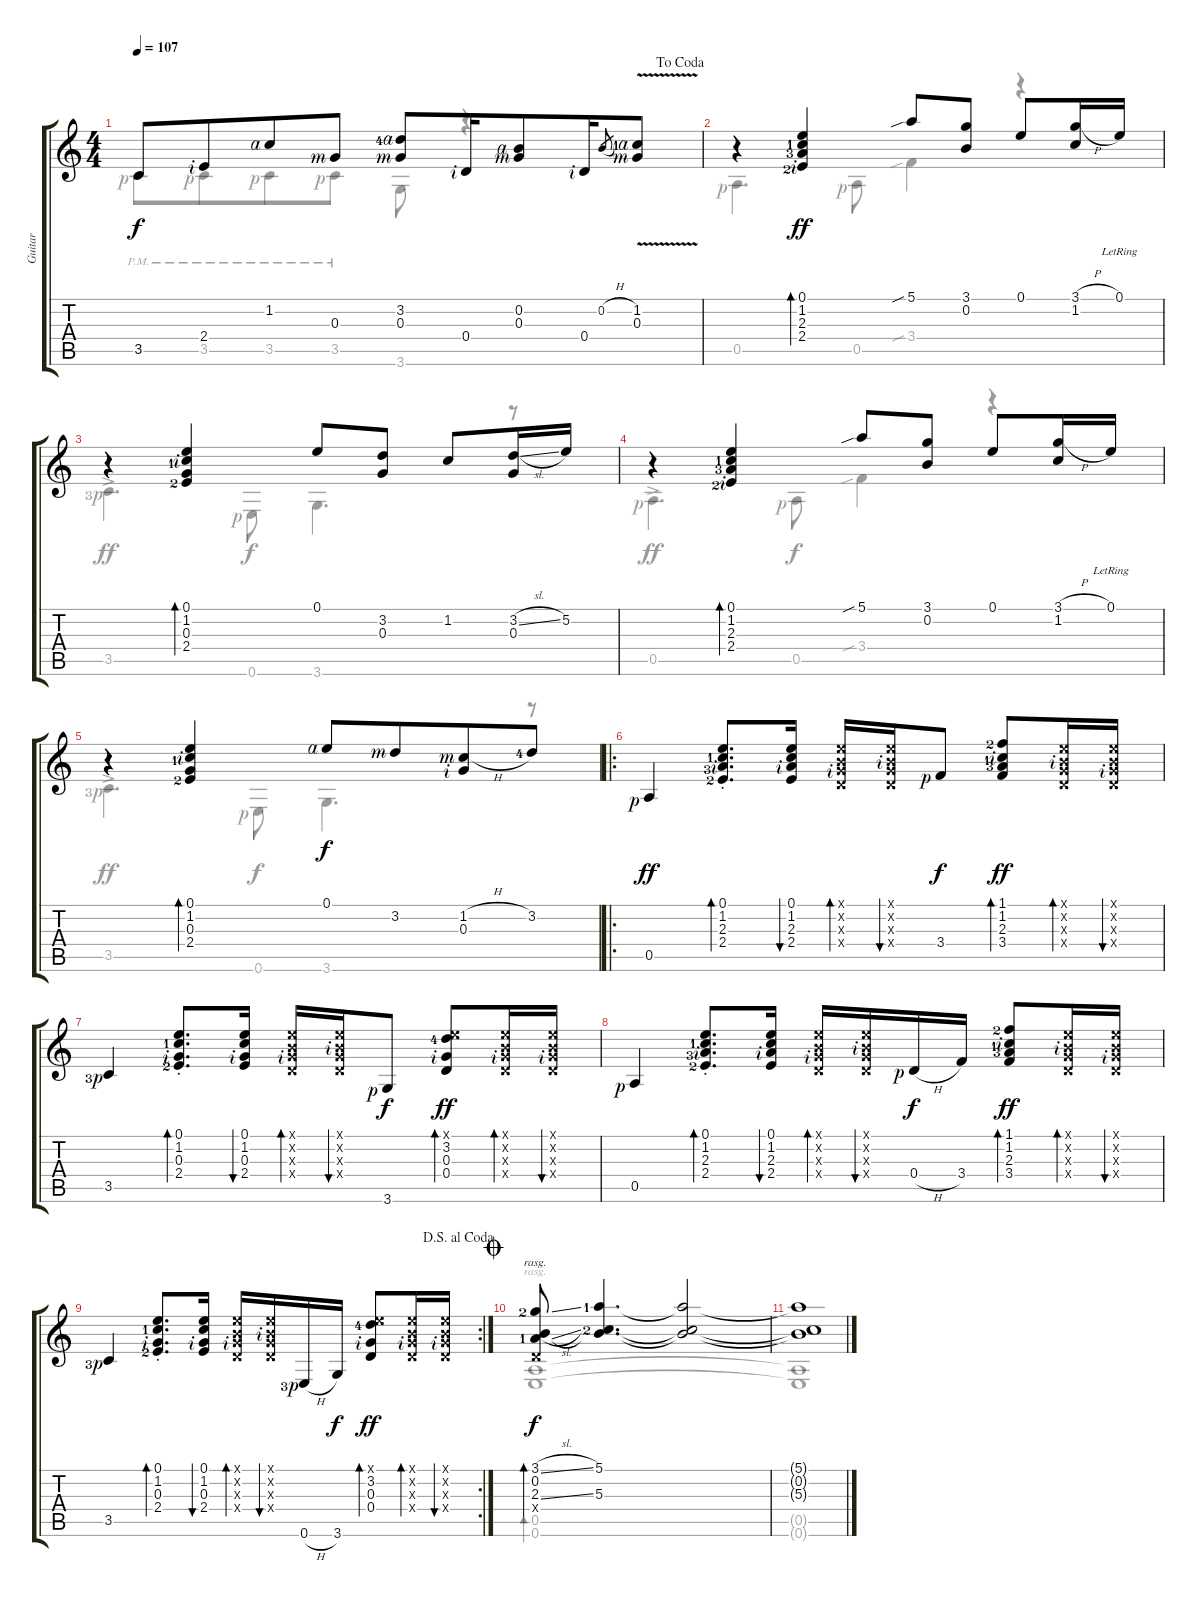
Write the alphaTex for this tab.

\track ("Guitar" "Guitar") {instrument acousticguitarnylon}
\staff {score tabs}
\tuning (E4 B3 G3 D3 A2 E2) {hide}
\voice
\ts (4 4)
\jump dacoda
\tempo 107
\clef g2
\ks c
3.5.8{dy f} 2.4{rf 2}.8{beam merge} 1.2{rf 4}.8 0.3{rf 3}.8 (3.2{lf 5 rf 4} 0.3{rf 3}).8 0.4{rf 2}.16 (0.2{rf 4} 0.3{rf 3}).8{beam merge} 0.4{rf 2}.16 0.2{h}.8{gr} (1.2{v lf 2 rf 4} 0.3{rf 3}).8 |
r.4 (0.1 1.2{lf 2} 2.3{lf 4} 2.4{lf 3 rf 2}).4{bd 60 dy ff} 5.1{sib}.8 (3.1 0.2).8 0.1.8 (3.1{h} 1.2).16 0.1{lr}.16 |
r.4 (0.1 1.2{lf 2 rf 2} 0.3 2.4{lf 3}).4{bd 60} 0.1.8 (3.2 0.3).8 1.2.8 (3.2{sl} 0.3).16 5.2.16 |
r.4 (0.1 1.2{lf 2} 2.3{lf 4} 2.4{lf 3 rf 2}).4{bd 60} 5.1{sib}.8 (3.1 0.2).8 0.1.8 (3.1{h} 1.2).16 0.1{lr}.16 |
r.4 (0.1 1.2{lf 2 rf 2} 0.3 2.4{lf 3}).4{bd 60} 0.1{rf 4}.8{dy f} 3.2{rf 3}.8{beam merge} (1.2{h rf 3} 0.3{rf 2}).8 3.2{lf 5}.8 |
\ro
0.5{rf 1}.4{dy ff} (0.1{st} 1.2{st lf 2} 2.3{st lf 4 rf 2} 2.4{st lf 3}).8{d bd 60} (0.1 1.2 2.3{rf 2} 2.4).16{bu 60} (0.1{x} 0.2{x} 0.3{x rf 2} 0.4{x}).16{bd 60} (0.1{x} 0.2{x rf 2} 0.3{x} 0.4{x}).16{bu 60} 3.4{rf 1}.8{dy f} (1.1{lf 3} 1.2{lf 2 rf 2} 2.3{lf 4} 3.4).8{bd 60 dy ff} (0.1{x} 0.2{x rf 2} 0.3{x} 0.4{x}).16{bd 60} (0.1{x} 0.2{x} 0.3{x rf 2} 0.4{x}).16{bu 60} |
3.5{lf 4 rf 1}.4 (0.1{st} 1.2{st lf 2} 0.3{st rf 2} 2.4{st lf 3}).8{d bd 60} (0.1 1.2 0.3{rf 2} 2.4).16{bu 60} (0.1{x} 0.2{x} 0.3{x rf 2} 0.4{x}).16{bd 60} (0.1{x} 0.2{x rf 2} 0.3{x} 0.4{x}).16{bu 60} 3.6{rf 1}.8{dy f} (0.1{x} 3.2{lf 5} 0.3{rf 2} 0.4).8{bd 60 dy ff} (0.1{x} 0.2{x} 0.3{x rf 2} 0.4{x}).16{bd 60} (0.1{x} 0.2{x} 0.3{x rf 2} 0.4{x}).16{bu 60} |
0.5{rf 1}.4 (0.1{st} 1.2{st lf 2} 2.3{st lf 4 rf 2} 2.4{st lf 3}).8{d bd 60} (0.1 1.2 2.3{rf 2} 2.4).16{bu 60} (0.1{x} 0.2{x} 0.3{x rf 2} 0.4{x}).16{bd 60} (0.1{x} 0.2{x rf 2} 0.3{x} 0.4{x}).16{bu 60} 0.4{h rf 1}.16{dy f} 3.4.16 (1.1{lf 3} 1.2{lf 2 rf 2} 2.3{lf 4} 3.4).8{bd 60 dy ff} (0.1{x} 0.2{x rf 2} 0.3{x} 0.4{x}).16{bd 60} (0.1{x} 0.2{x} 0.3{x rf 2} 0.4{x}).16{bu 60} |
\rc 2
\jump dalsegnoalcoda
3.5{lf 4 rf 1}.4 (0.1{st} 1.2{st lf 2} 0.3{st rf 2} 2.4{st lf 3}).8{d bd 60} (0.1 1.2 0.3{rf 2} 2.4).16{bu 60} (0.1{x} 0.2{x} 0.3{x rf 2} 0.4{x}).16{bd 60} (0.1{x} 0.2{x rf 2} 0.3{x} 0.4{x}).16{bu 60} 0.6{h lf 4 rf 1}.16 3.6.16{dy f} (0.1{x} 3.2{lf 5} 0.3{rf 2} 0.4).8{bd 60 dy ff} (0.1{x} 0.2{x} 0.3{x rf 2} 0.4{x}).16{bd 60} (0.1{x} 0.2{x} 0.3{x rf 2} 0.4{x}).16{bu 60} |
\jump coda
(3.1{sl lf 3} 0.2 2.3{sl lf 2} 0.4{x}).8{bd 120 rasg ii dy f} (5.1{lf 2} 0.2{t} 5.3{lf 3}).4{d} (5.1{t} 0.2{t} 5.3{t}).2 |
(5.1{t} 0.2{t} 5.3{t}).1
\voice
\clef g2
\ottava regular
\simile none
\ks c
3.5{pm rf 1}.8{dy f} 3.5{pm rf 1}.8{beam merge} 3.5{pm rf 1}.8 3.5{pm rf 1}.8 3.6.8 r.4{d} |
0.5{rf 1}.4{d} 0.5{rf 1}.8 3.4{sib}.4 r.4 |
3.5{ac lf 4 rf 1}.4{d dy ff} 0.6{rf 1}.8{dy f} 3.6.4{d} r.8 |
0.5{ac rf 1}.4{d dy ff} 0.5{rf 1}.8{dy f} 3.4{sib}.4 r.4 |
3.5{ac lf 4 rf 1}.4{d dy ff} 0.6{rf 1}.8{dy f} 3.6.4{d} r.8 |
|
|
|
|
(0.5 0.6).1{bd 120 rasg ii} |
(0.5{t} 0.6{t}).1
